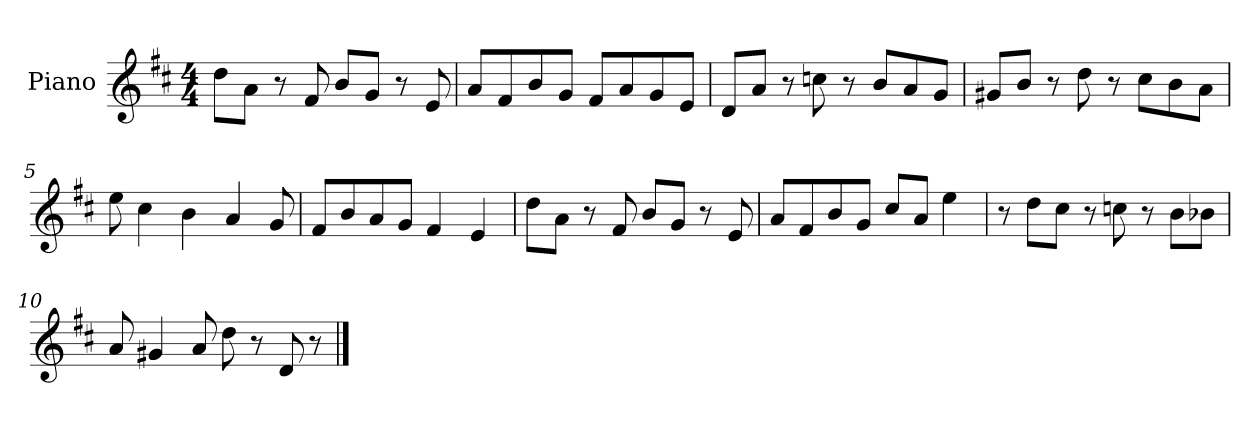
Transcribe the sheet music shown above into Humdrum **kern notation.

**kern
*part1
*staff1
*I"Piano
*I'Pno
*clefG2
*k[f#c#]
*M4/4
=1
8dd\L
8a\J
8r
8f#/
8b/L
8g/J
8r
8e/
=2
8a/L
8f#/
8b/
8g/J
8f#/L
8a/
8g/
8e/J
=3
8d/L
8a/J
8r
8ccn\
8r
8b/L
8a/
8g/J
=4
8g#X/L
8b/J
8r
8dd\
8r
8cc#\L
8b\
8a\J
=5
8ee\
4cc#\
4b\
4a/
8g/
=6
8f#/L
8b/
8a/
8g/J
4f#/
4e/
=7
8dd\L
8a\J
8r
8f#/
8b/L
8g/J
8r
8e/
=8
8a/L
8f#/
8b/
8g/J
8cc#/L
8a/J
4ee\
=9
8r
8dd\L
8cc#\J
8r
8ccn\
8r
8b\L
8b-X\J
=10
8a/
4g#X/
8a/
8dd\
8r
8d/
8r
==
*-
